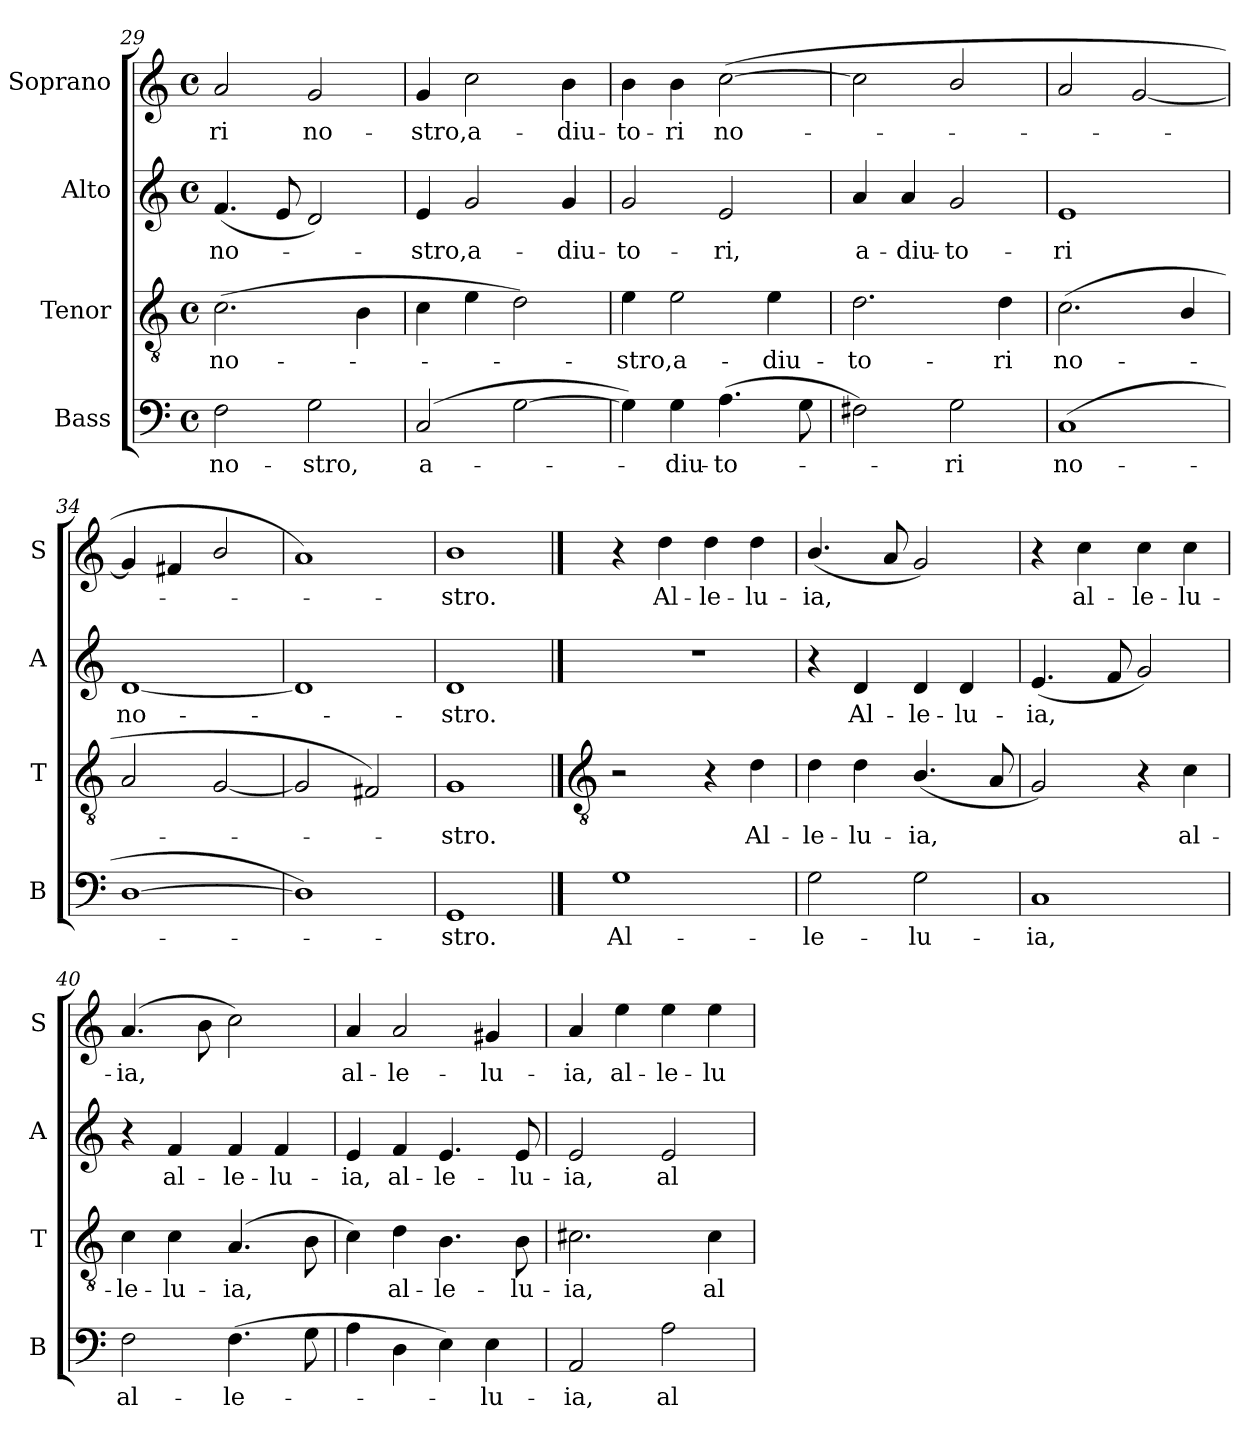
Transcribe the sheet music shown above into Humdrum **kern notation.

**kern	**text	**kern	**text	**kern	**text	**kern	**text
*part4	*part4	*part3	*part3	*part2	*part2	*part1	*part1
*staff4	*staff4	*staff3	*staff3	*staff2	*staff2	*staff1	*staff1
*I"Bass	*	*I"Tenor	*	*I"Alto	*	*I"Soprano	*
*I'B	*	*I'T	*	*I'A	*	*I'S	*
!!LO:LB:g=z
*clefF4	*	*clefGv2	*	*clefG2	*	*clefG2	*
*k[]	*	*k[]	*	*k[]	*	*k[]	*
*C:	*	*C:	*	*C:	*	*C:	*
*M4/4	*	*M4/4	*	*M4/4	*	*M4/4	*
*met(c)	*	*met(c)	*	*met(c)	*	*met(c)	*
=29	=29	=29	=29	=29	=29	=29	=29
!	!LO:LY:b	!	!LO:LY:b	!	!LO:LY:b	!	!LO:LY:b
2F	no-	(>2.c	no-	(<4.f	no-	2a	-ri
.	.	.	.	8e	.	.	.
!	!LO:LY:b	!	!	!	!	!	!LO:LY:b
2G	-stro,	.	.	2d)	.	2g	no-
.	.	4B	.	.	.	.	.
=30	=30	=30	=30	=30	=30	=30	=30
!	!LO:LY:b	!	!	!	!LO:LY:b	!	!LO:LY:b
(>2C	a-	4c	.	4e	stro,	4g	-stro,
!	!	!	!	!	!LO:LY:b	!	!LO:LY:b
.	.	4e	.	2g	a-	2cc	a-
[2G	.	2d)	.	.	.	.	.
!	!	!	!	!	!LO:LY:b	!	!LO:LY:b
.	.	.	.	4g	-diu-	4b	-diu-
=31	=31	=31	=31	=31	=31	=31	=31
!	!	!	!LO:LY:b	!	!LO:LY:b	!	!LO:LY:b
4G])	.	4e	stro,	2g	-to-	4b	-to-
!	!LO:LY:b	!	!LO:LY:b	!	!	!	!LO:LY:b
4G	diu-	2e	a-	.	.	4b	-ri
!	!LO:LY:b	!	!	!	!LO:LY:b	!	!LO:LY:b
(>4.A	-to-	.	.	2e	-ri,	(<[2cc	no-
!	!	!	!LO:LY:b	!	!	!	!
.	.	4e	-diu-	.	.	.	.
8G	.	.	.	.	.	.	.
=32	=32	=32	=32	=32	=32	=32	=32
!	!	!	!LO:LY:b	!	!LO:LY:b	!	!
2F#X)	.	2.d	-to-	4a	a-	2cc]	.
!	!	!	!	!	!LO:LY:b	!	!
.	.	.	.	4a	-diu-	.	.
!	!LO:LY:b	!	!	!	!LO:LY:b	!	!
2G	ri	.	.	2g	-to-	2b/	.
!	!	!	!LO:LY:b	!	!	!	!
.	.	4d	-ri	.	.	.	.
=33	=33	=33	=33	=33	=33	=33	=33
!	!LO:LY:b	!	!LO:LY:b	!	!LO:LY:b	!	!
(<1C	no-	(<2.c	no-	1e	-ri	2a	.
.	.	.	.	.	.	[2g	.
.	.	4B/	.	.	.	.	.
=34	=34	=34	=34	=34	=34	=34	=34
!	!	!	!	!	!LO:LY:b	!	!
[1D	.	2A	.	[1d	no-	4g]	.
.	.	.	.	.	.	4f#X	.
.	.	[2G	.	.	.	2b/	.
=35	=35	=35	=35	=35	=35	=35	=35
1D])	.	2G]	.	1d]	.	1a)	.
.	.	2F#X)	.	.	.	.	.
=36	=36	=36	=36	=36	=36	=36	=36
!	!LO:LY:b	!	!LO:LY:b	!	!LO:LY:b	!	!LO:LY:b
1GG	stro.	1G	stro.	1d	stro.	1b	stro.
!!LO:LB:g=z
==37	==37	==37	==37	==37	==37	==37	==37
*	*	*clefGv2	*	*	*	*	*
!	!LO:LY:b	!	!	!	!	!	!
1G	Al-	2r	.	1r	.	4r	.
!	!	!	!	!	!	!	!LO:LY:b
.	.	.	.	.	.	4dd	Al-
!	!	!	!	!	!	!	!LO:LY:b
.	.	4r	.	.	.	4dd	-le-
!	!	!	!LO:LY:b	!	!	!	!LO:LY:b
.	.	4d	Al-	.	.	4dd	-lu-
=38	=38	=38	=38	=38	=38	=38	=38
!	!LO:LY:b	!	!LO:LY:b	!	!	!	!LO:LY:b
2G	-le-	4d	-le-	4r	.	(<4.b/	-ia,
!	!	!	!LO:LY:b	!	!LO:LY:b	!	!
.	.	4d	-lu-	4d	Al-	.	.
.	.	.	.	.	.	8a	.
!	!LO:LY:b	!	!LO:LY:b	!	!LO:LY:b	!	!
2G	-lu-	(<4.B/	-ia,	4d	-le-	2g)	.
!	!	!	!	!	!LO:LY:b	!	!
.	.	.	.	4d	-lu-	.	.
.	.	8A	.	.	.	.	.
=39	=39	=39	=39	=39	=39	=39	=39
!	!LO:LY:b	!	!	!	!LO:LY:b	!	!
1C	-ia,	2G)	.	(<4.e	-ia,	4r	.
!	!	!	!	!	!	!	!LO:LY:b
.	.	.	.	.	.	4cc	al-
.	.	.	.	8f	.	.	.
!	!	!	!	!	!	!	!LO:LY:b
.	.	4r	.	2g)	.	4cc	-le-
!	!	!	!LO:LY:b	!	!	!	!LO:LY:b
.	.	4c	al-	.	.	4cc	-lu-
=40	=40	=40	=40	=40	=40	=40	=40
!	!LO:LY:b	!	!LO:LY:b	!	!	!	!LO:LY:b
2F	al-	4c	-le-	4r	.	(>4.a	-ia,
!	!	!	!LO:LY:b	!	!LO:LY:b	!	!
.	.	4c	-lu-	4f	al-	.	.
.	.	.	.	.	.	8b	.
!	!LO:LY:b	!	!LO:LY:b	!	!LO:LY:b	!	!
(>4.F	-le-	(>4.A	-ia,	4f	-le-	2cc)	.
!	!	!	!	!	!LO:LY:b	!	!
.	.	.	.	4f	-lu-	.	.
8G	.	8B	.	.	.	.	.
=41	=41	=41	=41	=41	=41	=41	=41
!	!	!	!	!	!LO:LY:b	!	!LO:LY:b
4A	.	4c)	.	4e	-ia,	4a	al-
!	!	!	!LO:LY:b	!	!LO:LY:b	!	!LO:LY:b
4D	.	4d	al-	4f	al-	2a	-le-
!	!	!	!LO:LY:b	!	!LO:LY:b	!	!
4E)	.	4.B	-le-	4.e	-le-	.	.
!	!LO:LY:b	!	!	!	!	!	!LO:LY:b
4E	lu-	.	.	.	.	4g#X	-lu-
!	!	!	!LO:LY:b	!	!LO:LY:b	!	!
.	.	8B	-lu-	8e	-lu-	.	.
=42	=42	=42	=42	=42	=42	=42	=42
!	!LO:LY:b	!	!LO:LY:b	!	!LO:LY:b	!	!LO:LY:b
2AA	-ia,	2.c#X	-ia,	2e	-ia,	4a	-ia,
!	!	!	!	!	!	!	!LO:LY:b
.	.	.	.	.	.	4ee	al-
!	!LO:LY:b	!	!	!	!LO:LY:b	!	!LO:LY:b
2A	al-	.	.	2e	al-	4ee	-le-
!	!	!	!LO:LY:b	!	!	!	!LO:LY:b
.	.	4c#	al-	.	.	4ee	-lu-
=	=	=	=	=	=	=	=
*-	*-	*-	*-	*-	*-	*-	*-
